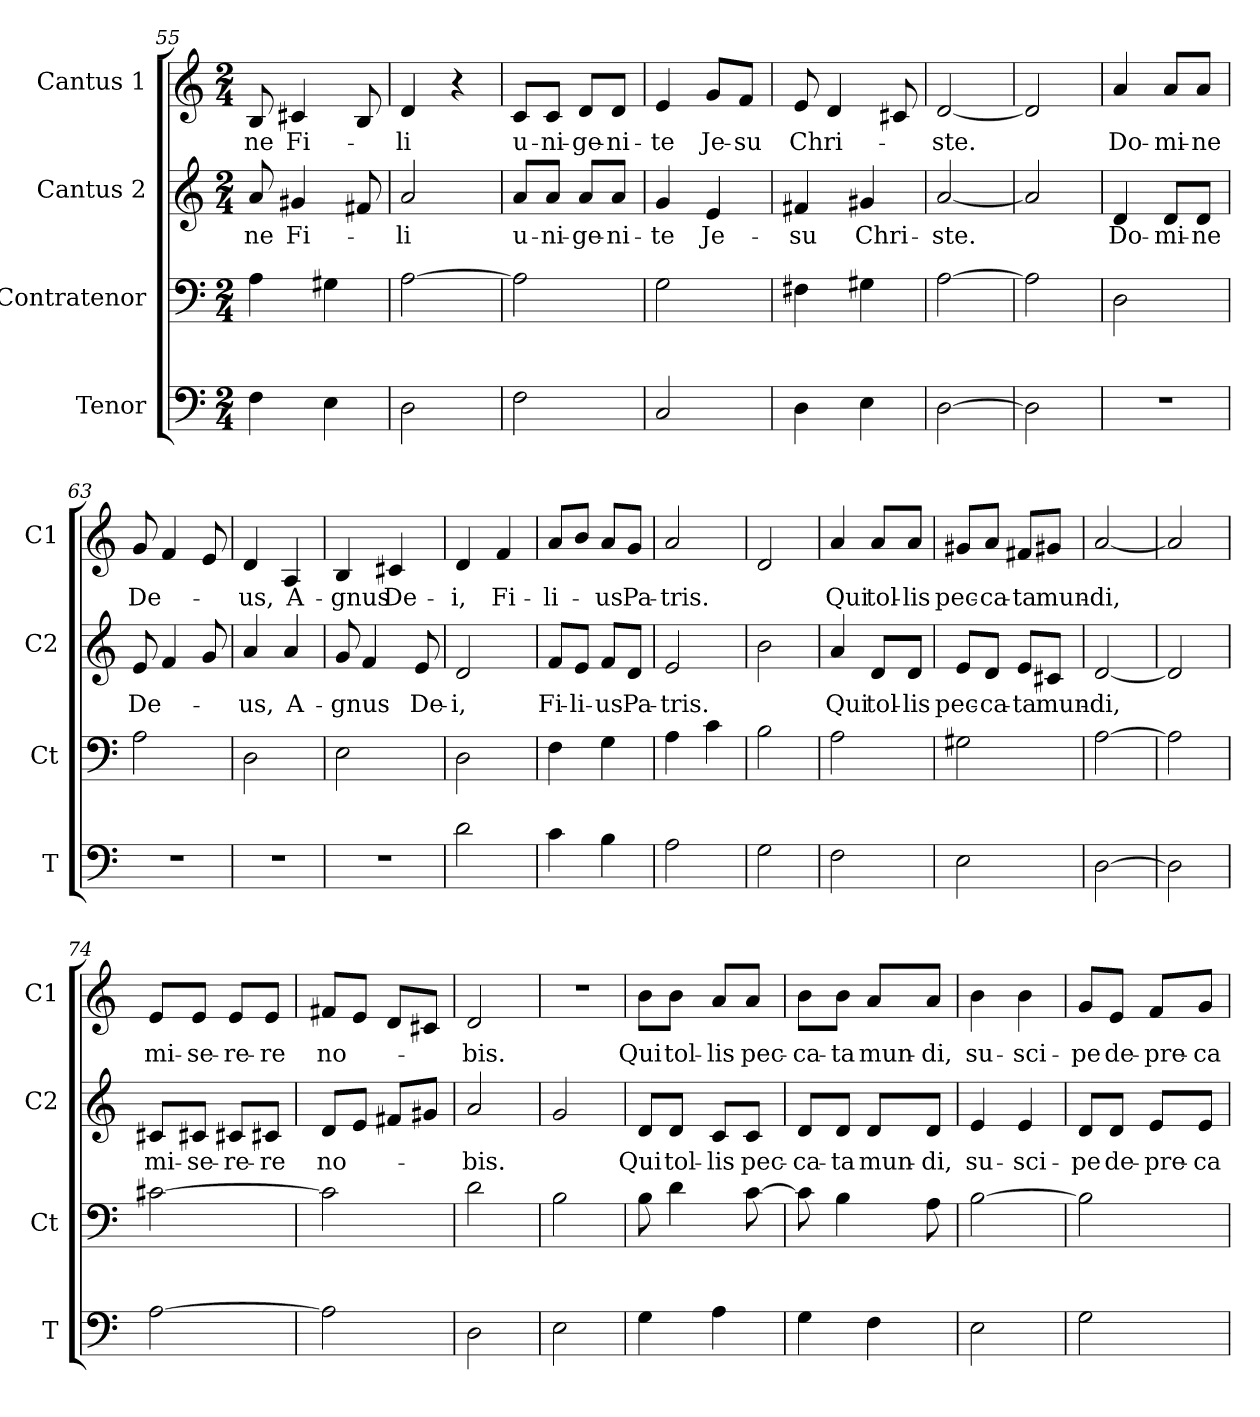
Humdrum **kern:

**kern	**kern	**kern	**text	**kern	**text
*part4	*part3	*part2	*part2	*part1	*part1
*staff4	*staff3	*staff2	*staff2	*staff1	*staff1
*I"Tenor	*I"Contratenor	*I"Cantus 2	*	*I"Cantus 1	*
*I'T	*I'Ct	*I'C2	*	*I'C1	*
*clefF4	*clefF4	*clefG2	*	*clefG2	*
*k[]	*k[]	*k[]	*	*k[]	*
*C:	*C:	*C:	*	*C:	*
*M2/4	*M2/4	*M2/4	*	*M2/4	*
=55	=55	=55	=55	=55	=55
4F\	4A\	8a/	-ne	8B/	-ne
.	.	4g#X/	Fi-	4c#X/	Fi-
4E\	4G#X\	.	.	.	.
.	.	8f#X/	.	8B/	.
=56	=56	=56	=56	=56	=56
2D\	[2A\	2a/	-li	4d/	-li
.	.	.	.	4r	.
=57	=57	=57	=57	=57	=57
2F\	2A\]	8a/L	u-	8c/L	u-
.	.	8a/J	-ni-	8c/J	-ni-
.	.	8a/L	-ge-	8d/L	-ge-
.	.	8a/J	-ni-	8d/J	-ni-
=58	=58	=58	=58	=58	=58
2C/	2G\	4g/	-te	4e/	-te
.	.	4e/	Je-	8g/L	Je-
.	.	.	.	8f/J	-su
=59	=59	=59	=59	=59	=59
4D\	4F#X\	4f#X/	-su	8e/	Chri-
.	.	.	.	4d/	.
4E\	4G#X\	4g#X/	Chri-	.	.
.	.	.	.	8c#X/	.
=60	=60	=60	=60	=60	=60
[2D\	[2A\	[2a/	-ste.	[2d/	-ste.
=61	=61	=61	=61	=61	=61
2D\]	2A\]	2a/]	.	2d/]	.
=62	=62	=62	=62	=62	=62
2r	2D\	4d/	Do-	4a/	Do-
.	.	8d/L	-mi-	8a/L	-mi-
.	.	8d/J	-ne	8a/J	-ne
!!LO:PB:g=z
=63	=63	=63	=63	=63	=63
2r	2A\	8e/	De-	8g/	De-
.	.	4f/	.	4f/	.
.	.	8g/	.	8e/	.
=64	=64	=64	=64	=64	=64
2r	2D\	4a/	-us,	4d/	-us,
.	.	4a/	A-	4A/	A-
=65	=65	=65	=65	=65	=65
2r	2E\	8g/	-gnus	4B/	-gnus
.	.	4f/	.	.	.
.	.	.	.	4c#X/	De-
.	.	8e/	De-	.	.
=66	=66	=66	=66	=66	=66
2d\	2D\	2d/	-i,	4d/	-i,
.	.	.	.	4f/	Fi-
=67	=67	=67	=67	=67	=67
4c\	4F\	8f/L	Fi-	8a/L	-li-
.	.	8e/J	-li-	8b/J	.
4B\	4G\	8f/L	-us	8a/L	-us
.	.	8d/J	Pa-	8g/J	Pa-
=68	=68	=68	=68	=68	=68
2A\	4A\	2e/	-tris.	2a/	-tris.
.	4c\	.	.	.	.
=69	=69	=69	=69	=69	=69
2G\	2B\	2b\	.	2d/	.
=70	=70	=70	=70	=70	=70
2F\	2A\	4a/	Qui	4a/	Qui
.	.	8d/L	tol-	8a/L	tol-
.	.	8d/J	-lis	8a/J	-lis
=71	=71	=71	=71	=71	=71
2E\	2G#X\	8e/L	pec-	8g#X/L	pec-
.	.	8d/J	-ca-	8a/J	-ca-
.	.	8e/L	-ta	8f#X/L	-ta
.	.	8c#X/J	mun-	8g#X/J	mun-
=72	=72	=72	=72	=72	=72
[2D\	[2A\	[2d/	-di,	[2a/	-di,
!!LO:LB:g=z
=73	=73	=73	=73	=73	=73
2D\]	2A\]	2d/]	.	2a/]	.
=74	=74	=74	=74	=74	=74
[2A\	[2c#X\	8c#X/L	mi-	8e/L	mi-
.	.	8c#X/J	-se-	8e/J	-se-
.	.	8c#X/L	-re-	8e/L	-re-
.	.	8c#X/J	-re	8e/J	-re
=75	=75	=75	=75	=75	=75
2A\]	2c#\]	8d/L	no-	8f#X/L	no-
.	.	8e/J	.	8e/J	.
.	.	8f#X/L	.	8d/L	.
.	.	8g#X/J	.	8c#X/J	.
=76	=76	=76	=76	=76	=76
2D\	2d\	2a/	-bis.	2d/	-bis.
=77	=77	=77	=77	=77	=77
2E\	2B\	2g/	.	2r	.
=78	=78	=78	=78	=78	=78
4G\	8B\	8d/L	Qui	8b\L	Qui
.	4d\	8d/J	tol-	8b\J	tol-
4A\	.	8c/L	-lis	8a/L	-lis
.	[8c\	8c/J	pec-	8a/J	pec-
=79	=79	=79	=79	=79	=79
4G\	8c\]	8d/L	-ca-	8b\L	-ca-
.	4B\	8d/J	-ta	8b\J	-ta
4F\	.	8d/L	mun-	8a/L	mun-
.	8A\	8d/J	-di,	8a/J	-di,
=80	=80	=80	=80	=80	=80
2E\	[2B\	4e/	su-	4b\	su-
.	.	4e/	-sci-	4b\	-sci-
!!LO:LB:g=z
=81	=81	=81	=81	=81	=81
2G\	2B\]	8d/L	-pe	8g/L	-pe
.	.	8d/J	de-	8e/J	de-
.	.	8e/L	-pre-	8f/L	-pre-
.	.	8e/J	-ca-	8g/J	-ca-
=	=	=	=	=	=
*-	*-	*-	*-	*-	*-
